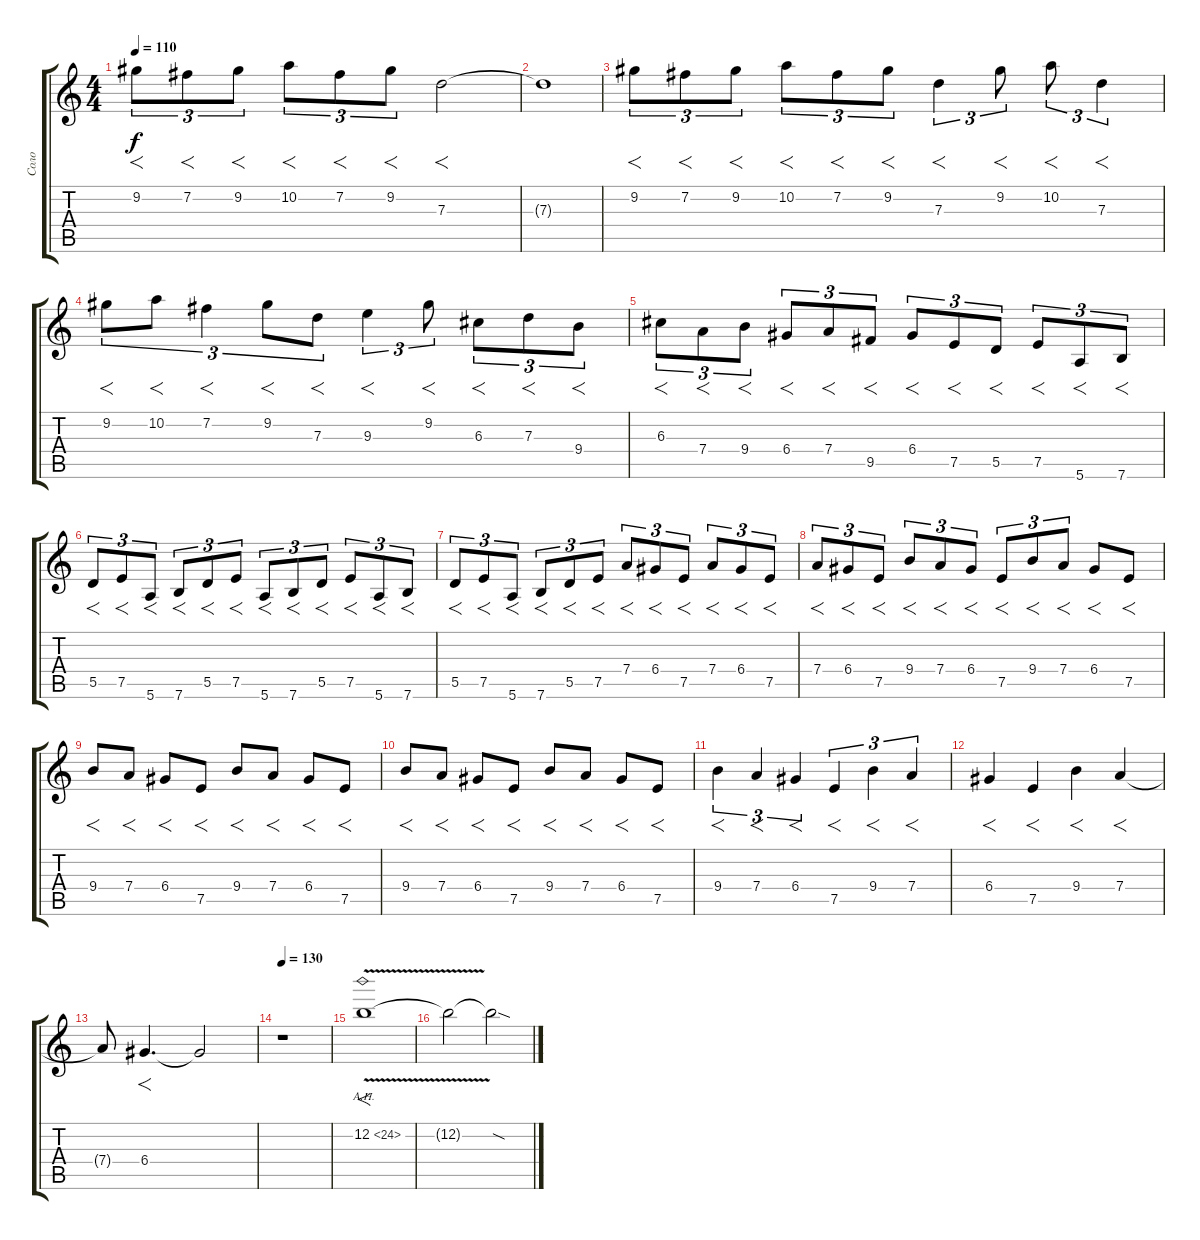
\track ("Соло" "Соло") {instrument distortionguitar}
\staff {score tabs}
\tuning (E4 B3 G3 D3 A2 E2) {hide}
\ts (4 4)
\tempo 110
\clef g2
\ks c
9.2.8{f tu (3 2) dy f} 7.2.8{f tu (3 2)} 9.2.8{f tu (3 2)} 10.2.8{f tu (3 2)} 7.2.8{f tu (3 2)} 9.2.8{f tu (3 2)} 7.3.2{f} |
7.3{t}.1 |
9.2.8{f tu (3 2)} 7.2.8{f tu (3 2)} 9.2.8{f tu (3 2)} 10.2.8{f tu (3 2)} 7.2.8{f tu (3 2)} 9.2.8{f tu (3 2)} 7.3.4{f tu (3 2)} 9.2.8{f tu (3 2)} 10.2.8{f tu (3 2)} 7.3.4{f tu (3 2)} |
9.2.8{f tu (3 2)} 10.2.8{f tu (3 2)} 7.2.4{f tu (3 2)} 9.2.8{f tu (3 2)} 7.3.8{f tu (3 2)} 9.3.4{f tu (3 2)} 9.2.8{f tu (3 2)} 6.3.8{f tu (3 2)} 7.3.8{f tu (3 2)} 9.4.8{f tu (3 2)} |
6.3.8{f tu (3 2)} 7.4.8{f tu (3 2)} 9.4.8{f tu (3 2)} 6.4.8{f tu (3 2)} 7.4.8{f tu (3 2)} 9.5.8{f tu (3 2)} 6.4.8{f tu (3 2)} 7.5.8{f tu (3 2)} 5.5.8{f tu (3 2)} 7.5.8{f tu (3 2)} 5.6.8{f tu (3 2)} 7.6.8{f tu (3 2)} |
5.5.8{f tu (3 2)} 7.5.8{f tu (3 2)} 5.6.8{f tu (3 2)} 7.6.8{f tu (3 2)} 5.5.8{f tu (3 2)} 7.5.8{f tu (3 2)} 5.6.8{f tu (3 2)} 7.6.8{f tu (3 2)} 5.5.8{f tu (3 2)} 7.5.8{f tu (3 2)} 5.6.8{f tu (3 2)} 7.6.8{f tu (3 2)} |
5.5.8{f tu (3 2)} 7.5.8{f tu (3 2)} 5.6.8{f tu (3 2)} 7.6.8{f tu (3 2)} 5.5.8{f tu (3 2)} 7.5.8{f tu (3 2)} 7.4.8{f tu (3 2)} 6.4.8{f tu (3 2)} 7.5.8{f tu (3 2)} 7.4.8{f tu (3 2)} 6.4.8{f tu (3 2)} 7.5.8{f tu (3 2)} |
7.4.8{f tu (3 2)} 6.4.8{f tu (3 2)} 7.5.8{f tu (3 2)} 9.4.8{f tu (3 2)} 7.4.8{f tu (3 2)} 6.4.8{f tu (3 2)} 7.5.8{f tu (3 2)} 9.4.8{f tu (3 2)} 7.4.8{f tu (3 2)} 6.4.8{f} 7.5.8{f} |
9.4.8{f} 7.4.8{f} 6.4.8{f} 7.5.8{f} 9.4.8{f} 7.4.8{f} 6.4.8{f} 7.5.8{f} |
9.4.8{f} 7.4.8{f} 6.4.8{f} 7.5.8{f} 9.4.8{f} 7.4.8{f} 6.4.8{f} 7.5.8{f} |
9.4.4{f tu (3 2)} 7.4.4{f tu (3 2)} 6.4.4{f tu (3 2)} 7.5.4{f tu (3 2)} 9.4.4{f tu (3 2)} 7.4.4{f tu (3 2)} |
6.4.4{f} 7.5.4{f} 9.4.4{f} 7.4.4{f} |
7.4{t}.8 6.4.4{f d} 6.4{t}.2 |
\tempo 130
r.1 |
12.2{ah 12 v}.1{f} |
12.2{t}.2 12.2{sod t}.2
